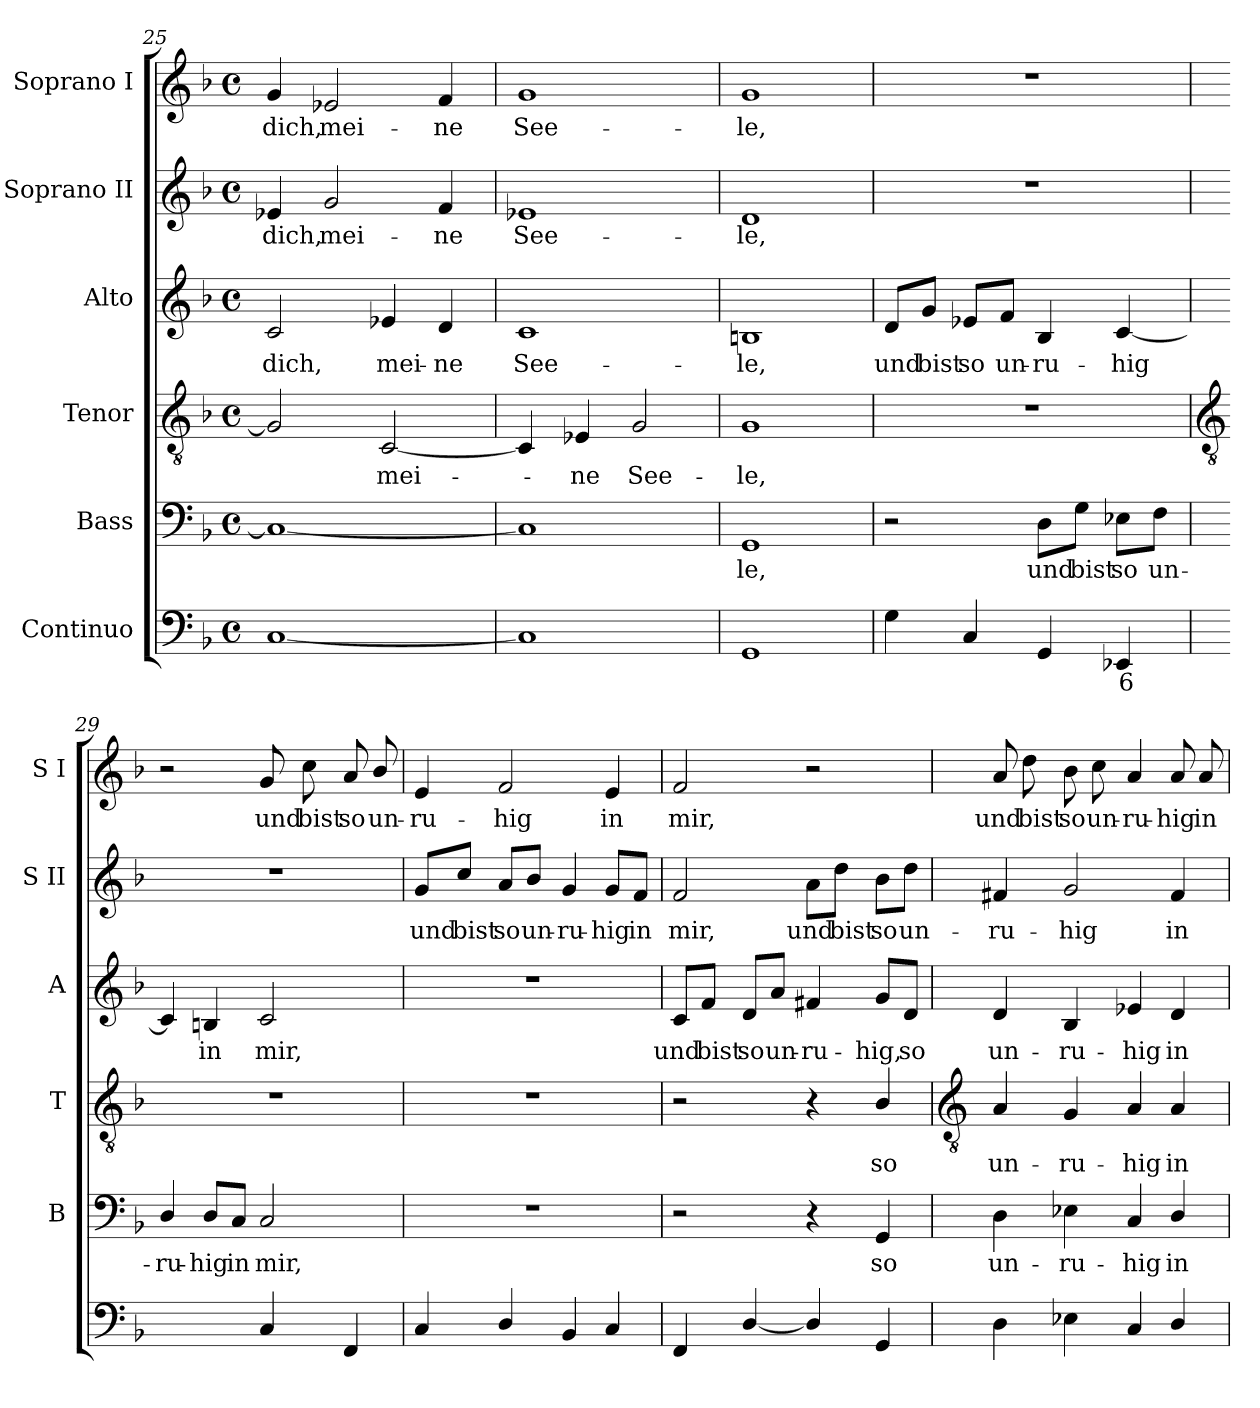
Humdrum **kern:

**kern	**text	**kern	**text	**kern	**text	**kern	**text	**kern	**text	**kern	**text
*part6	*part6	*part5	*part5	*part4	*part4	*part3	*part3	*part2	*part2	*part1	*part1
*staff6	*staff6	*staff5	*staff5	*staff4	*staff4	*staff3	*staff3	*staff2	*staff2	*staff1	*staff1
*I"Continuo	*	*I"Bass	*	*I"Tenor	*	*I"Alto	*	*I"Soprano II	*	*I"Soprano I	*
*	*	*I'B	*	*I'T	*	*I'A	*	*I'S II	*	*I'S I	*
*clefF4	*	*clefF4	*	*clefGv2	*	*clefG2	*	*clefG2	*	*clefG2	*
*k[b-]	*	*k[b-]	*	*k[b-]	*	*k[b-]	*	*k[b-]	*	*k[b-]	*
*F:	*	*F:	*	*F:	*	*F:	*	*F:	*	*F:	*
*M4/4	*	*M4/4	*	*M4/4	*	*M4/4	*	*M4/4	*	*M4/4	*
*met(c)	*	*met(c)	*	*met(c)	*	*met(c)	*	*met(c)	*	*met(c)	*
=25	=25	=25	=25	=25	=25	=25	=25	=25	=25	=25	=25
!	!	!	!	!	!	!	!LO:LY:b	!	!LO:LY:b	!	!LO:LY:b
[1C	.	1C_	.	2G]	.	2c	dich,	4e-X	dich,	4g	dich,
!	!	!	!	!	!	!	!	!	!LO:LY:b	!	!LO:LY:b
.	.	.	.	.	.	.	.	2g	mei-	2e-X	mei-
!	!	!	!	!	!LO:LY:b	!	!LO:LY:b	!	!	!	!
.	.	.	.	[2C	mei-	4e-X	mei-	.	.	.	.
!	!	!	!	!	!	!	!LO:LY:b	!	!LO:LY:b	!	!LO:LY:b
.	.	.	.	.	.	4d	-ne	4f	-ne	4f	-ne
=26	=26	=26	=26	=26	=26	=26	=26	=26	=26	=26	=26
!	!	!	!	!	!	!	!LO:LY:b	!	!LO:LY:b	!	!LO:LY:b
1C]	.	1C]	.	4C]	.	1c	See-	1e-X	See-	1g	See-
!	!	!	!	!	!LO:LY:b	!	!	!	!	!	!
.	.	.	.	4E-X	ne	.	.	.	.	.	.
!	!	!	!	!	!LO:LY:b	!	!	!	!	!	!
.	.	.	.	2G	See-	.	.	.	.	.	.
=27	=27	=27	=27	=27	=27	=27	=27	=27	=27	=27	=27
!	!	!	!LO:LY:b	!	!LO:LY:b	!	!LO:LY:b	!	!LO:LY:b	!	!LO:LY:b
1GG	.	1GG	le,	1G	-le,	1Bn	-le,	1d	-le,	1g	-le,
=28	=28	=28	=28	=28	=28	=28	=28	=28	=28	=28	=28
!	!	!	!	!	!	!	!LO:LY:b	!	!	!	!
4G	.	2r	.	1r	.	8d/L	und	1r	.	1r	.
!	!	!	!	!	!	!	!LO:LY:b	!	!	!	!
.	.	.	.	.	.	8g/J	bist	.	.	.	.
!	!	!	!	!	!	!	!LO:LY:b	!	!	!	!
4C	.	.	.	.	.	8e-X/L	so	.	.	.	.
!	!	!	!	!	!	!	!LO:LY:b	!	!	!	!
.	.	.	.	.	.	8f/J	un-	.	.	.	.
!	!	!	!LO:LY:b	!	!	!	!LO:LY:b	!	!	!	!
4GG	.	8D\L	und	.	.	4B-	-ru-	.	.	.	.
!	!	!	!LO:LY:b	!	!	!	!	!	!	!	!
.	.	8G\J	bist	.	.	.	.	.	.	.	.
!	!LO:LY:b	!	!LO:LY:b	!	!	!	!LO:LY:b	!	!	!	!
4EE-X	6	8E-X\L	so	.	.	[4c	-hig	.	.	.	.
!	!	!	!LO:LY:b	!	!	!	!	!	!	!	!
.	.	8F\J	un-	.	.	.	.	.	.	.	.
!!LO:LB:g=z
=29	=29	=29	=29	=29	=29	=29	=29	=29	=29	=29	=29
*	*	*	*	*clefGv2	*	*	*	*	*	*	*
!	!LO:LY:b	!	!LO:LY:b	!	!	!	!	!	!	!	!
[4GGyy	4	4D/	-ru-	1r	.	4c]	.	1r	.	2r	.
!	!	!	!LO:LY:b	!	!	!	!LO:LY:b	!	!	!	!
4GGyy]	.	8D/L	-hig	.	.	4Bn	in	.	.	.	.
!	!	!	!LO:LY:b	!	!	!	!	!	!	!	!
.	.	8C/J	in	.	.	.	.	.	.	.	.
!	!	!	!LO:LY:b	!	!	!	!LO:LY:b	!	!	!	!LO:LY:b
4C	.	2C	mir,	.	.	2c	mir,	.	.	8g	und
!	!	!	!	!	!	!	!	!	!	!	!LO:LY:b
.	.	.	.	.	.	.	.	.	.	8cc	bist
!	!	!	!	!	!	!	!	!	!	!	!LO:LY:b
4FF	.	.	.	.	.	.	.	.	.	8a	so
!	!	!	!	!	!	!	!	!	!	!	!LO:LY:b
.	.	.	.	.	.	.	.	.	.	8b-/	un-
=30	=30	=30	=30	=30	=30	=30	=30	=30	=30	=30	=30
!	!	!	!	!	!	!	!	!	!LO:LY:b	!	!LO:LY:b
4C	.	1r	.	1r	.	1r	.	8g/L	und	4e	-ru-
!	!	!	!	!	!	!	!	!	!LO:LY:b	!	!
.	.	.	.	.	.	.	.	8cc/J	bist	.	.
!	!	!	!	!	!	!	!	!	!LO:LY:b	!	!LO:LY:b
4D/	.	.	.	.	.	.	.	8a/L	so	2f	-hig
!	!	!	!	!	!	!	!	!	!LO:LY:b	!	!
.	.	.	.	.	.	.	.	8b-/J	un-	.	.
!	!	!	!	!	!	!	!	!	!LO:LY:b	!	!
4BB-	.	.	.	.	.	.	.	4g	-ru-	.	.
!	!	!	!	!	!	!	!	!	!LO:LY:b	!	!LO:LY:b
4C	.	.	.	.	.	.	.	8g/L	-hig	4e	in
!	!	!	!	!	!	!	!	!	!LO:LY:b	!	!
.	.	.	.	.	.	.	.	8f/J	in	.	.
=31	=31	=31	=31	=31	=31	=31	=31	=31	=31	=31	=31
!	!	!	!	!	!	!	!LO:LY:b	!	!LO:LY:b	!	!LO:LY:b
4FF	.	2r	.	2r	.	8c/L	und	2f	mir,	2f	mir,
!	!	!	!	!	!	!	!LO:LY:b	!	!	!	!
.	.	.	.	.	.	8f/J	bist	.	.	.	.
!	!	!	!	!	!	!	!LO:LY:b	!	!	!	!
[4D/	.	.	.	.	.	8d/L	so	.	.	.	.
!	!	!	!	!	!	!	!LO:LY:b	!	!	!	!
.	.	.	.	.	.	8a/J	un-	.	.	.	.
!	!	!	!	!	!	!	!LO:LY:b	!	!LO:LY:b	!	!
4D/]	.	4r	.	4r	.	4f#X	-ru-	8a\L	und	2r	.
!	!	!	!	!	!	!	!	!	!LO:LY:b	!	!
.	.	.	.	.	.	.	.	8dd\J	bist	.	.
!	!	!	!LO:LY:b	!	!LO:LY:b	!	!LO:LY:b	!	!LO:LY:b	!	!
4GG	.	4GG	so	4B-/	so	8g/L	-hig,	8b-\L	so	.	.
!	!	!	!	!	!	!	!LO:LY:b	!	!LO:LY:b	!	!
.	.	.	.	.	.	8d/J	so	8dd\J	un-	.	.
!!LO:LB:g=z
=32	=32	=32	=32	=32	=32	=32	=32	=32	=32	=32	=32
*	*	*	*	*clefGv2	*	*	*	*	*	*	*
!	!	!	!LO:LY:b	!	!LO:LY:b	!	!LO:LY:b	!	!LO:LY:b	!	!LO:LY:b
4D	.	4D	un-	4A	un-	4d	un-	4f#X	-ru-	8a	und
!	!	!	!	!	!	!	!	!	!	!	!LO:LY:b
.	.	.	.	.	.	.	.	.	.	8dd	bist
!	!	!	!LO:LY:b	!	!LO:LY:b	!	!LO:LY:b	!	!LO:LY:b	!	!LO:LY:b
4E-X	.	4E-X	-ru-	4G	-ru-	4B-	-ru-	2g	-hig	8b-	so
!	!	!	!	!	!	!	!	!	!	!	!LO:LY:b
.	.	.	.	.	.	.	.	.	.	8cc	un-
!	!	!	!LO:LY:b	!	!LO:LY:b	!	!LO:LY:b	!	!	!	!LO:LY:b
4C	.	4C	-hig	4A	-hig	4e-X	-hig	.	.	4a	-ru-
!	!	!	!LO:LY:b	!	!LO:LY:b	!	!LO:LY:b	!	!LO:LY:b	!	!LO:LY:b
4D/	.	4D/	in	4A	in	4d	in	4f#	in	8a	-hig
!	!	!	!	!	!	!	!	!	!	!	!LO:LY:b
.	.	.	.	.	.	.	.	.	.	8aL	in
=	=	=	=	=	=	=	=	=	=	=	=
*-	*-	*-	*-	*-	*-	*-	*-	*-	*-	*-	*-
